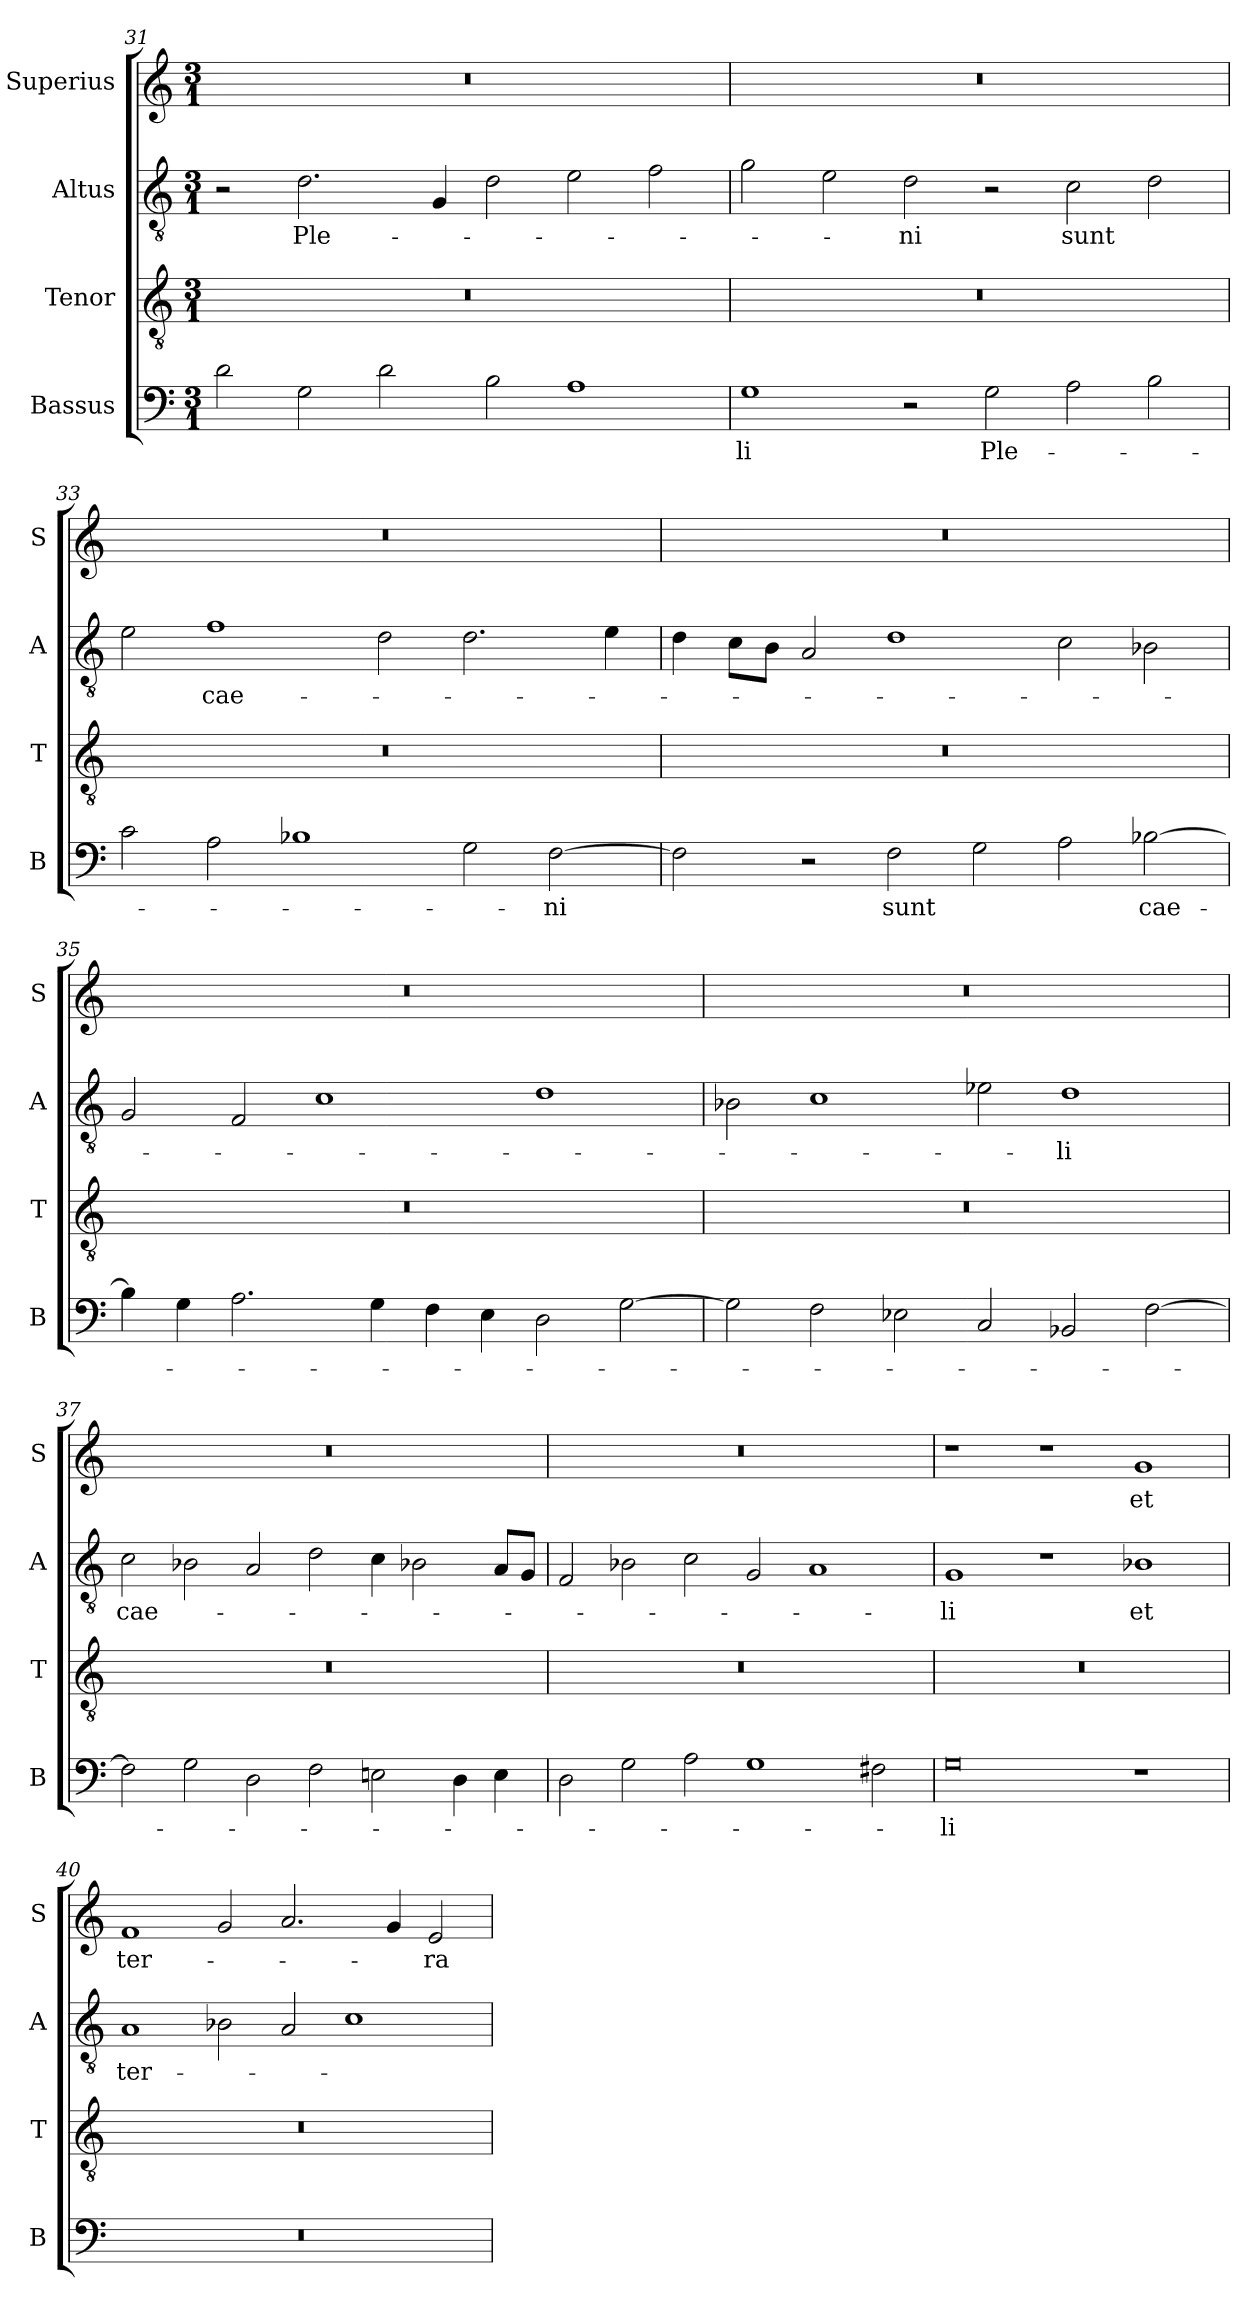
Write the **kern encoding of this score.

**kern	**text	**kern	**kern	**text	**kern	**text
*part4	*part4	*part3	*part2	*part2	*part1	*part1
*staff4	*staff4	*staff3	*staff2	*staff2	*staff1	*staff1
*I"Bassus	*	*I"Tenor	*I"Altus	*	*I"Superius	*
*I'B	*	*I'T	*I'A	*	*I'S	*
*clefF4	*	*clefGv2	*clefGv2	*	*clefG2	*
*k[]	*	*k[]	*k[]	*	*k[]	*
*M3/1	*	*M3/1	*M3/1	*	*M3/1	*
=31	=31	=31	=31	=31	=31	=31
2d\	.	0.r	2r	.	0.r	.
2G\	.	.	2.d\	Ple-	.	.
2d\	.	.	.	.	.	.
.	.	.	4G/	.	.	.
2B\	.	.	2d\	.	.	.
1A	.	.	2e\	.	.	.
.	.	.	2f\	.	.	.
=32	=32	=32	=32	=32	=32	=32
1G	-li	0.r	2g\	.	0.r	.
.	.	.	2e\	.	.	.
2r	.	.	2d\	-ni	.	.
2G\	Ple-	.	2r	.	.	.
2A\	.	.	2c\	sunt	.	.
2B\	.	.	2d\	.	.	.
=33	=33	=33	=33	=33	=33	=33
2c\	.	0.r	2e\	.	0.r	.
2A\	.	.	1f	cae-	.	.
1B-X	.	.	.	.	.	.
.	.	.	2d\	.	.	.
2G\	.	.	2.d\	.	.	.
[2F\	-ni	.	.	.	.	.
.	.	.	4e\	.	.	.
=34	=34	=34	=34	=34	=34	=34
2F\]	.	0.r	4d\	.	0.r	.
.	.	.	8c\L	.	.	.
.	.	.	8B\J	.	.	.
2r	.	.	2A/	.	.	.
2F\	sunt	.	1d	.	.	.
2G\	.	.	.	.	.	.
2A\	.	.	2c\	.	.	.
[2B-X\	cae-	.	2B-X\	.	.	.
=35	=35	=35	=35	=35	=35	=35
4B-\]	.	0.r	2G/	.	0.r	.
4G\	.	.	.	.	.	.
2.A\	.	.	2F/	.	.	.
.	.	.	1c	.	.	.
4G\	.	.	.	.	.	.
4F\	.	.	.	.	.	.
4E\	.	.	.	.	.	.
2D\	.	.	1d	.	.	.
[2G\	.	.	.	.	.	.
=36	=36	=36	=36	=36	=36	=36
2G\]	.	0.r	2B-X\	.	0.r	.
2F\	.	.	1c	.	.	.
2E-X\	.	.	.	.	.	.
2C/	.	.	2e-X\	.	.	.
2BB-X/	.	.	1d	-li	.	.
[2F\	.	.	.	.	.	.
=37	=37	=37	=37	=37	=37	=37
2F\]	.	0.r	2c\	cae-	0.r	.
2G\	.	.	2B-X\	.	.	.
2D\	.	.	2A/	.	.	.
2F\	.	.	2d\	.	.	.
2En\	.	.	4c\	.	.	.
.	.	.	2B-X\	.	.	.
4D\	.	.	.	.	.	.
4E\	.	.	8A/L	.	.	.
.	.	.	8G/J	.	.	.
=38	=38	=38	=38	=38	=38	=38
2D\	.	0.r	2F/	.	0.r	.
2G\	.	.	2B-X\	.	.	.
2A\	.	.	2c\	.	.	.
1G	.	.	2G/	.	.	.
.	.	.	1A	.	.	.
2F#X\	.	.	.	.	.	.
=39	=39	=39	=39	=39	=39	=39
0G	-li	0.r	1G	-li	1r	.
.	.	.	1r	.	1r	.
1r	.	.	1B-X	et	1g	et
=40	=40	=40	=40	=40	=40	=40
0.r	.	0.r	1A	ter-	1f	ter-
.	.	.	2B-X\	.	2g/	.
.	.	.	2A/	.	2.a/	.
.	.	.	1c	.	.	.
.	.	.	.	.	4g/	.
.	.	.	.	.	2e/	-ra
=	=	=	=	=	=	=
*-	*-	*-	*-	*-	*-	*-
